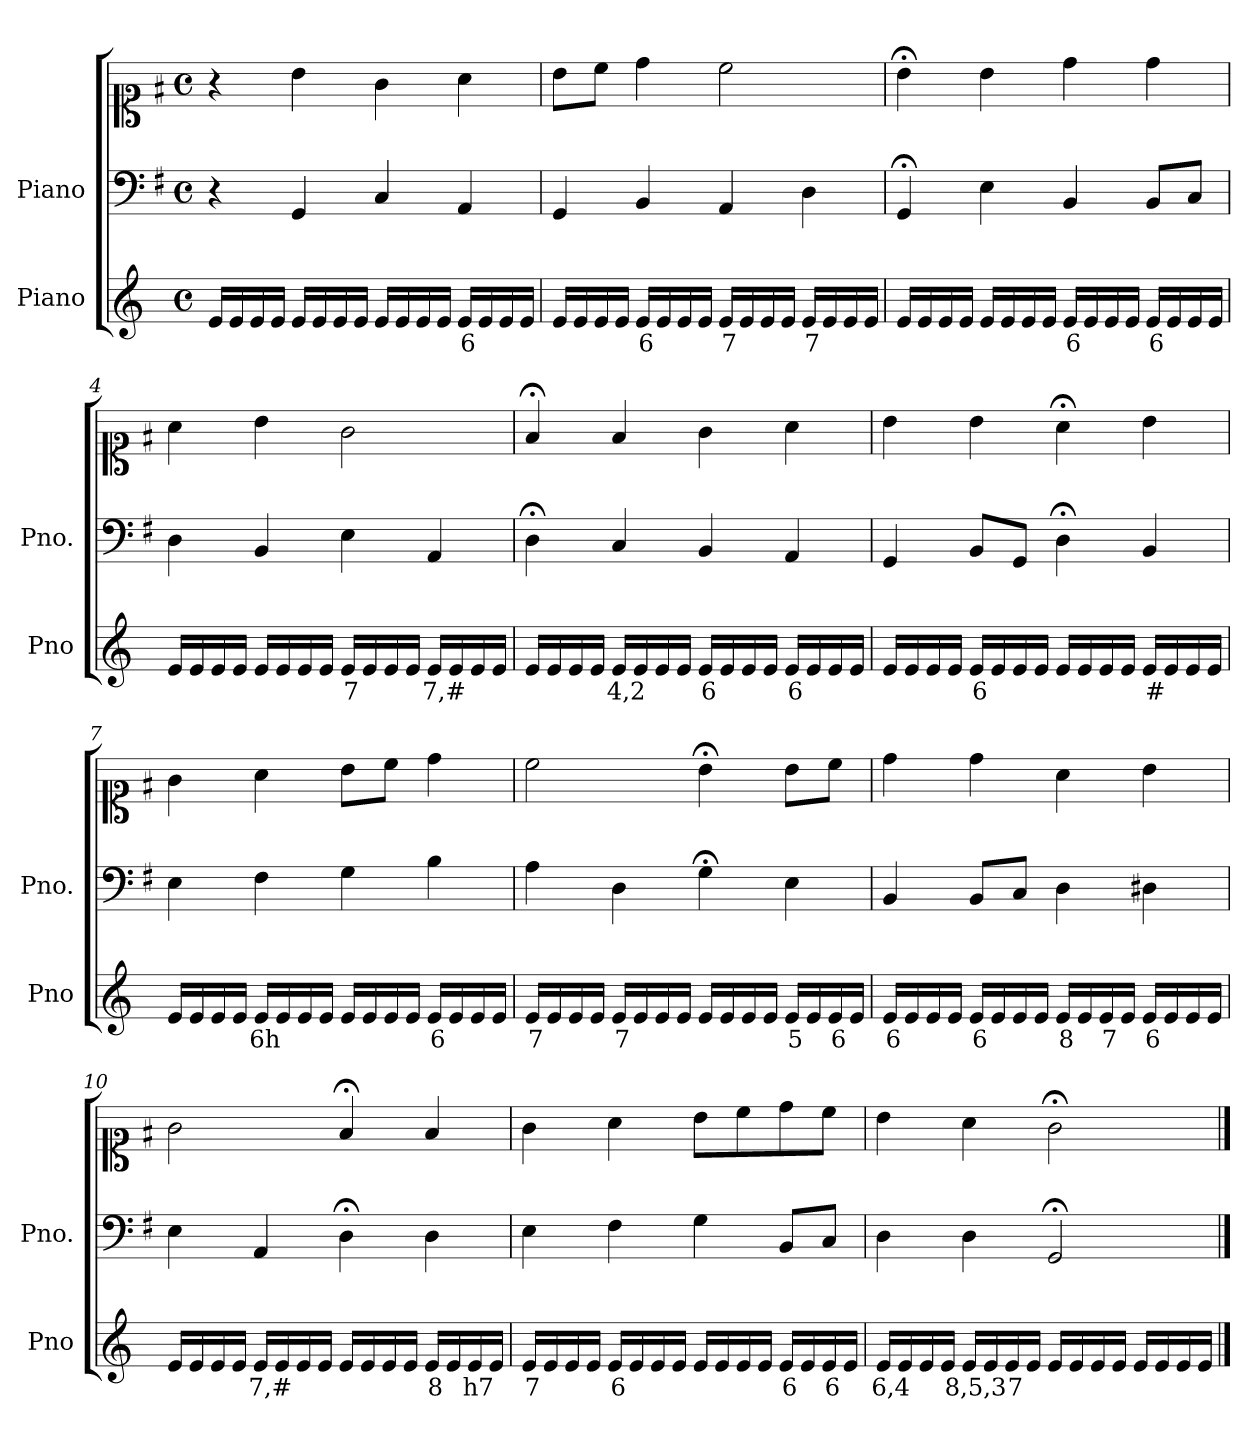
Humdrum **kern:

**kern	**text	**kern	**kern
*part2	*part2	*part1	*part1
*staff3	*staff3	*staff2	*staff1
*I"Piano	*	*I"Piano	*
*I'Pno	*	*I'Pno.	*
*clefG2	*	*clefF4	*clefC1
*k[]	*	*k[f#]	*k[f#]
*M4/4	*	*M4/4	*M4/4
*met(c)	*	*met(c)	*met(c)
=1	=1	=1	=1
16e/LL	.	4r	4r
16e/	.	.	.
16e/	.	.	.
16e/JJ	.	.	.
16e/LL	.	4GG/	4b\
16e/	.	.	.
16e/	.	.	.
16e/JJ	.	.	.
16e/LL	.	4C/	4g\
16e/	.	.	.
16e/	.	.	.
16e/JJ	.	.	.
!	!LO:LY:b	!	!
16e/LL	6	4AA/	4a\
16e/	.	.	.
16e/	.	.	.
16e/JJ	.	.	.
=2	=2	=2	=2
16e/LL	.	4GG/	8b\L
16e/	.	.	.
16e/	.	.	8cc\J
16e/JJ	.	.	.
!	!LO:LY:b	!	!
16e/LL	6	4BB/	4dd\
16e/	.	.	.
16e/	.	.	.
16e/JJ	.	.	.
!	!LO:LY:b	!	!
16e/LL	7	4AA/	2cc\
16e/	.	.	.
16e/	.	.	.
16e/JJ	.	.	.
!	!LO:LY:b	!	!
16e/LL	7	4D\	.
16e/	.	.	.
16e/	.	.	.
16e/JJ	.	.	.
=3	=3	=3	=3
16e/LL	.	4GG;</	4b;<\
16e/	.	.	.
16e/	.	.	.
16e/JJ	.	.	.
16e/LL	.	4E\	4b\
16e/	.	.	.
16e/	.	.	.
16e/JJ	.	.	.
!	!LO:LY:b	!	!
16e/LL	6	4BB/	4dd\
16e/	.	.	.
16e/	.	.	.
16e/JJ	.	.	.
!	!LO:LY:b	!	!
16e/LL	6	8BB/L	4dd\
16e/	.	.	.
16e/	.	8C/J	.
16e/JJ	.	.	.
=4	=4	=4	=4
16e/LL	.	4D\	4a\
16e/	.	.	.
16e/	.	.	.
16e/JJ	.	.	.
16e/LL	.	4BB/	4b\
16e/	.	.	.
16e/	.	.	.
16e/JJ	.	.	.
!	!LO:LY:b	!	!
16e/LL	7	4E\	2g\
16e/	.	.	.
16e/	.	.	.
16e/JJ	.	.	.
!	!LO:LY:b	!	!
16e/LL	7,#	4AA/	.
16e/	.	.	.
16e/	.	.	.
16e/JJ	.	.	.
=5	=5	=5	=5
16e/LL	.	4D;<\	4f#;</
16e/	.	.	.
16e/	.	.	.
16e/JJ	.	.	.
!	!LO:LY:b	!	!
16e/LL	4,2	4C/	4f#/
16e/	.	.	.
16e/	.	.	.
16e/JJ	.	.	.
!	!LO:LY:b	!	!
16e/LL	6	4BB/	4g\
16e/	.	.	.
16e/	.	.	.
16e/JJ	.	.	.
!	!LO:LY:b	!	!
16e/LL	6	4AA/	4a\
16e/	.	.	.
16e/	.	.	.
16e/JJ	.	.	.
=6	=6	=6	=6
16e/LL	.	4GG/	4b\
16e/	.	.	.
16e/	.	.	.
16e/JJ	.	.	.
!	!LO:LY:b	!	!
16e/LL	6	8BB/L	4b\
16e/	.	.	.
16e/	.	8GG/J	.
16e/JJ	.	.	.
16e/LL	.	4D;<\	4a;<\
16e/	.	.	.
16e/	.	.	.
16e/JJ	.	.	.
!	!LO:LY:b	!	!
16e/LL	#	4BB/	4b\
16e/	.	.	.
16e/	.	.	.
16e/JJ	.	.	.
=7	=7	=7	=7
16e/LL	.	4E\	4g\
16e/	.	.	.
16e/	.	.	.
16e/JJ	.	.	.
!	!LO:LY:b	!	!
16e/LL	6h	4F#\	4a\
16e/	.	.	.
16e/	.	.	.
16e/JJ	.	.	.
16e/LL	.	4G\	8b\L
16e/	.	.	.
16e/	.	.	8cc\J
16e/JJ	.	.	.
!	!LO:LY:b	!	!
16e/LL	6	4B\	4dd\
16e/	.	.	.
16e/	.	.	.
16e/JJ	.	.	.
=8	=8	=8	=8
!	!LO:LY:b	!	!
16e/LL	7	4A\	2cc\
16e/	.	.	.
16e/	.	.	.
16e/JJ	.	.	.
!	!LO:LY:b	!	!
16e/LL	7	4D\	.
16e/	.	.	.
16e/	.	.	.
16e/JJ	.	.	.
16e/LL	.	4G;<\	4b;<\
16e/	.	.	.
16e/	.	.	.
16e/JJ	.	.	.
!	!LO:LY:b	!	!
16e/LL	5	4E\	8b\L
16e/	.	.	.
!	!LO:LY:b	!	!
16e/	6	.	8cc\J
16e/JJ	.	.	.
=9	=9	=9	=9
!	!LO:LY:b	!	!
16e/LL	6	4BB/	4dd\
16e/	.	.	.
16e/	.	.	.
16e/JJ	.	.	.
!	!LO:LY:b	!	!
16e/LL	6	8BB/L	4dd\
16e/	.	.	.
16e/	.	8C/J	.
16e/JJ	.	.	.
!	!LO:LY:b	!	!
16e/LL	8	4D\	4a\
16e/	.	.	.
!	!LO:LY:b	!	!
16e/	7	.	.
16e/JJ	.	.	.
!	!LO:LY:b	!	!
16e/LL	6	4D#X\	4b\
16e/	.	.	.
16e/	.	.	.
16e/JJ	.	.	.
=10	=10	=10	=10
16e/LL	.	4E\	2g\
16e/	.	.	.
16e/	.	.	.
16e/JJ	.	.	.
!	!LO:LY:b	!	!
16e/LL	7,#	4AA/	.
16e/	.	.	.
16e/	.	.	.
16e/JJ	.	.	.
16e/LL	.	4D;<\	4f#;</
16e/	.	.	.
16e/	.	.	.
16e/JJ	.	.	.
!	!LO:LY:b	!	!
16e/LL	8	4D\	4f#/
16e/	.	.	.
!	!LO:LY:b	!	!
16e/	h7	.	.
16e/JJ	.	.	.
=11	=11	=11	=11
!	!LO:LY:b	!	!
16e/LL	7	4E\	4g\
16e/	.	.	.
16e/	.	.	.
16e/JJ	.	.	.
!	!LO:LY:b	!	!
16e/LL	6	4F#\	4a\
16e/	.	.	.
16e/	.	.	.
16e/JJ	.	.	.
16e/LL	.	4G\	8b\L
16e/	.	.	.
16e/	.	.	8cc\
16e/JJ	.	.	.
!	!LO:LY:b	!	!
16e/LL	6	8BB/L	8dd\
16e/	.	.	.
!	!LO:LY:b	!	!
16e/	6	8C/J	8cc\J
16e/JJ	.	.	.
=12	=12	=12	=12
!	!LO:LY:b	!	!
16e/LL	6,4	4D\	4b\
16e/	.	.	.
16e/	.	.	.
16e/JJ	.	.	.
!	!LO:LY:b	!	!
16e/LL	8,5,3	4D\	4a\
16e/	.	.	.
!	!LO:LY:b	!	!
16e/	7	.	.
16e/JJ	.	.	.
16e/LL	.	2GG;</	2g;<\
16e/	.	.	.
16e/	.	.	.
16e/JJ	.	.	.
16e/LL	.	.	.
16e/	.	.	.
16e/	.	.	.
16e/JJ	.	.	.
==	==	==	==
*-	*-	*-	*-
